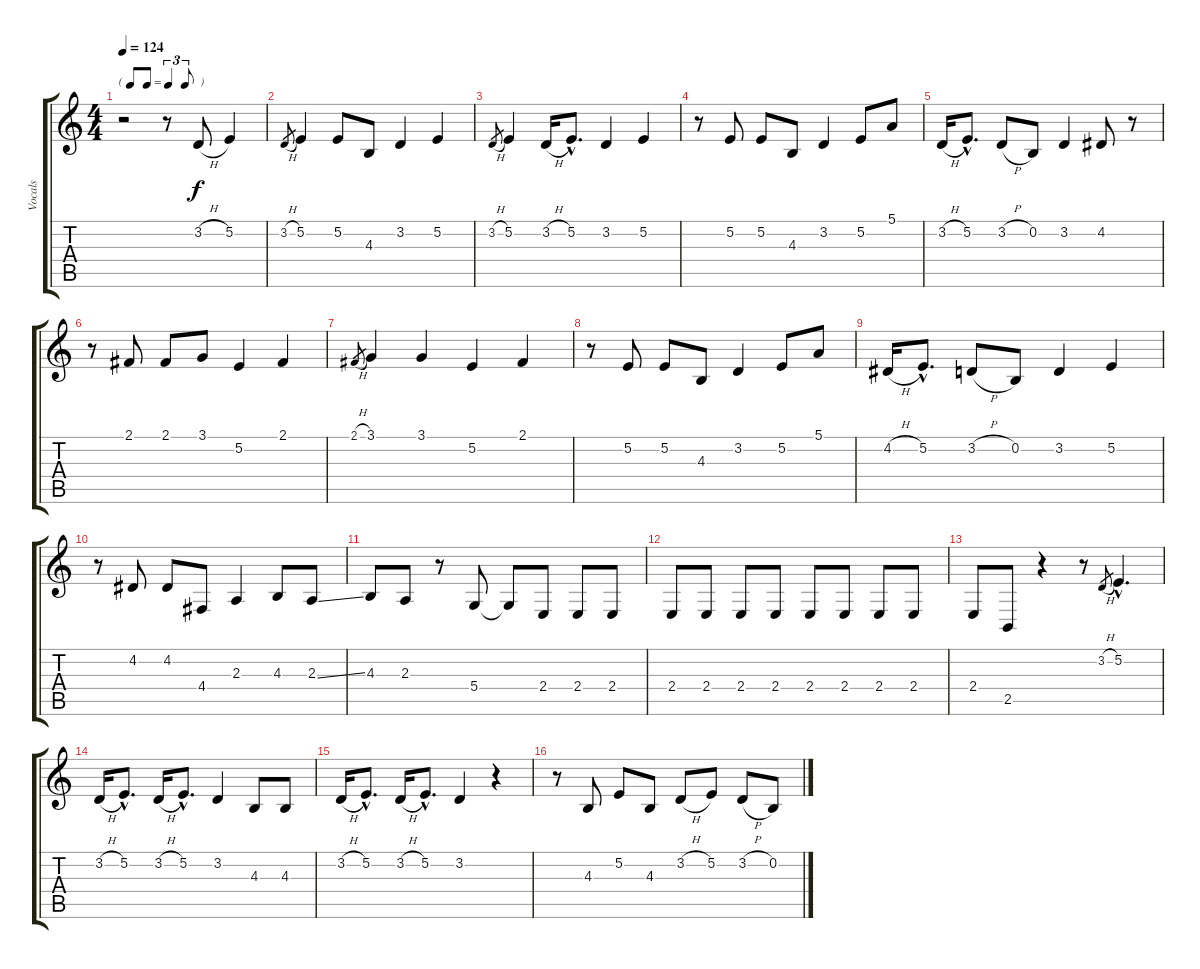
\track ("Vocals" "Vocals") {instrument altosax}
\staff {score tabs}
\tuning (E4 B3 G3 D3 A2 E2) {hide}
\ts (4 4)
\tf triplet8th
\tempo 124
\clef g2
\ks c
r.2{dy f instrument altosax} r.8 3.2{h}.8 5.2.4 |
3.2{h}.8{gr} 5.2.4 5.2.8 4.3.8 3.2.4 5.2.4 |
3.2{h}.8{gr} 5.2.4 3.2{h}.16 5.2{hac}.8{d} 3.2.4 5.2.4 |
r.8 5.2.8 5.2.8 4.3.8 3.2.4 5.2.8 5.1.8 |
3.2{h}.16 5.2{hac}.8{d} 3.2{h}.8 0.2.8 3.2.4 4.2.8 r.8 |
r.8 2.1.8 2.1.8 3.1.8 5.2.4 2.1.4 |
2.1{h}.8{gr} 3.1.4 3.1.4 5.2.4 2.1.4 |
r.8 5.2.8 5.2.8 4.3.8 3.2.4 5.2.8 5.1.8 |
4.2{h}.16 5.2{hac}.8{d} 3.2{h}.8 0.2.8 3.2.4 5.2.4 |
r.8 4.2.8 4.2.8 4.4.8 2.3.4 4.3.8 2.3{ss}.8 |
4.3.8 2.3.8 r.8 5.4.8 5.4{t}.8 2.4.8 2.4.8 2.4.8 |
2.4.8 2.4.8 2.4.8 2.4.8 2.4.8 2.4.8 2.4.8 2.4.8 |
2.4.8 2.5.8 r.4 r.8 3.2{h}.8{gr} 5.2{hac}.4{d} |
3.2{h}.16 5.2{hac}.8{d} 3.2{h}.16 5.2{hac}.8{d} 3.2.4 4.3.8 4.3.8 |
3.2{h}.16 5.2{hac}.8{d} 3.2{h}.16 5.2{hac}.8{d} 3.2.4 r.4 |
r.8 4.3.8 5.2.8 4.3.8 3.2{h}.8 5.2.8 3.2{h}.8 0.2.8
